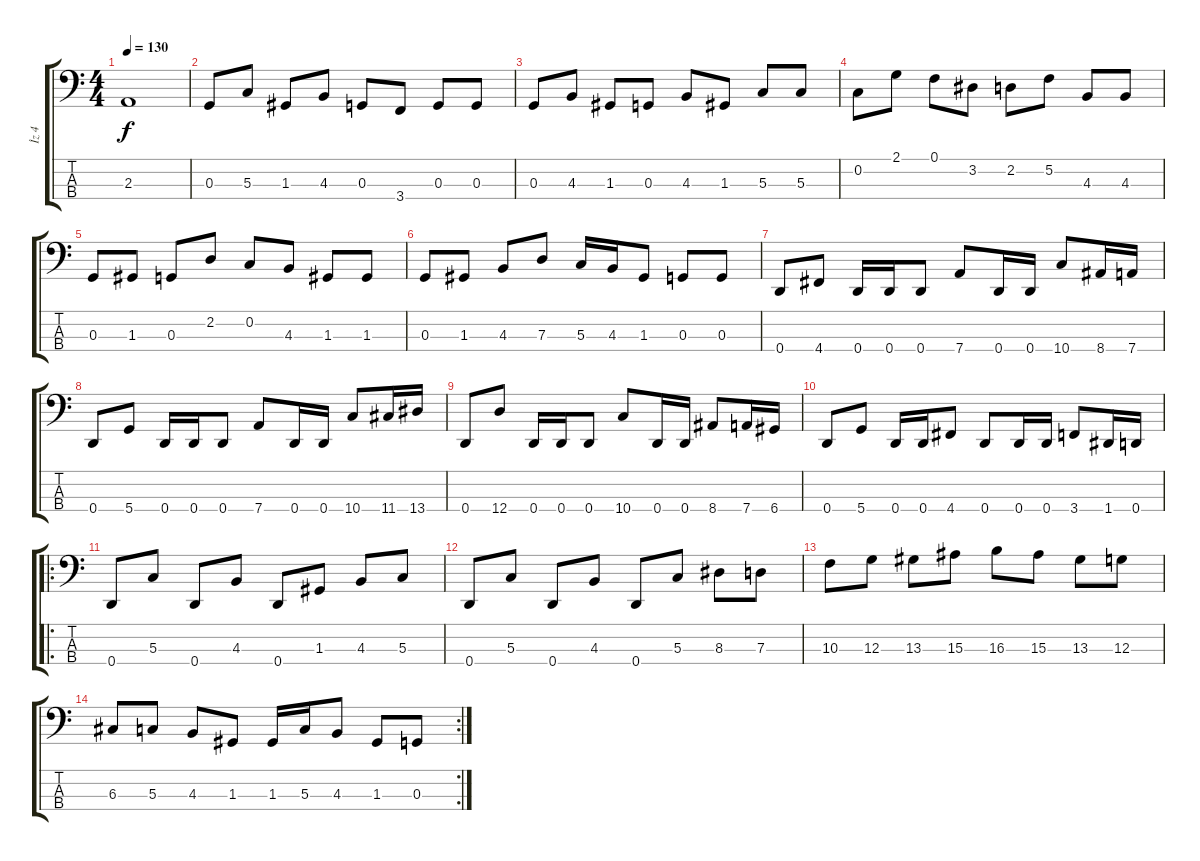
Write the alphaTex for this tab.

\track ("İz 4" "İz 4") {instrument electricbasspick}
\staff {score tabs}
\tuning (F2 C2 G1 D1) {hide}
\ts (4 4)
\tempo 130
\clef f4
\ks c
2.3.1{dy f} |
0.3.8 5.3.8 1.3.8 4.3.8 0.3.8 3.4.8 0.3.8 0.3.8 |
0.3.8 4.3.8 1.3.8 0.3.8 4.3.8 1.3.8 5.3.8 5.3.8 |
0.2.8 2.1.8 0.1.8 3.2.8 2.2.8 5.2.8 4.3.8 4.3.8 |
0.3.8 1.3.8 0.3.8 2.2.8 0.2.8 4.3.8 1.3.8 1.3.8 |
0.3.8 1.3.8 4.3.8 7.3.8 5.3.16 4.3.16 1.3.8 0.3.8 0.3.8 |
0.4.8 4.4.8 0.4.16 0.4.16 0.4.8 7.4.8 0.4.16 0.4.16 10.4.8 8.4.16 7.4.16 |
0.4.8 5.4.8 0.4.16 0.4.16 0.4.8 7.4.8 0.4.16 0.4.16 10.4.8 11.4.16 13.4.16 |
0.4.8 12.4.8 0.4.16 0.4.16 0.4.8 10.4.8 0.4.16 0.4.16 8.4.8 7.4.16 6.4.16 |
0.4.8 5.4.8 0.4.16 0.4.16 4.4.8 0.4.8 0.4.16 0.4.16 3.4.8 1.4.16 0.4.16 |
\ro
0.4.8 5.3.8 0.4.8 4.3.8 0.4.8 1.3.8 4.3.8 5.3.8 |
0.4.8 5.3.8 0.4.8 4.3.8 0.4.8 5.3.8 8.3.8 7.3.8 |
10.3.8 12.3.8 13.3.8 15.3.8 16.3.8 15.3.8 13.3.8 12.3.8 |
\rc 2
6.3.8 5.3.8 4.3.8 1.3.8 1.3.16 5.3.16 4.3.8 1.3.8 0.3.8
